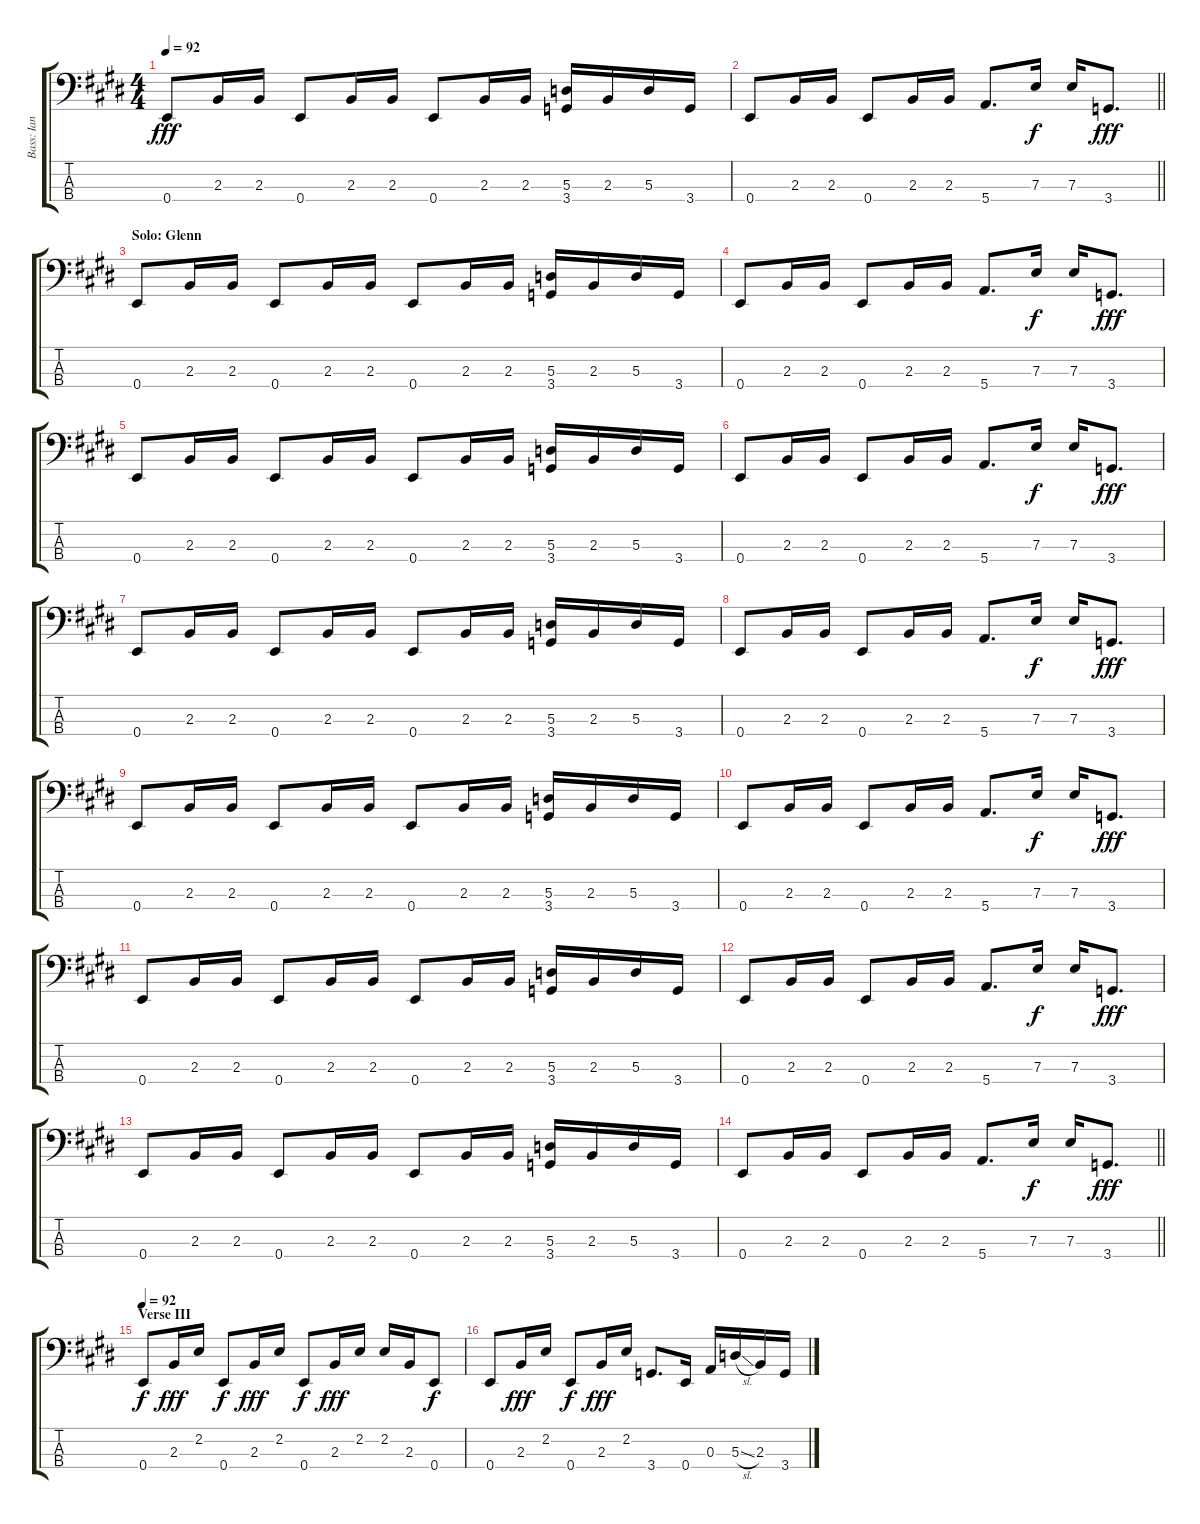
\track ("Bass: Ian" "Bass: Ian") {instrument electricbassfinger}
\staff {score tabs}
\tuning (G2 D2 A1 E1) {hide}
\ts (4 4)
\tempo 92
\clef f4
\ks e
0.4.8{dy fff} 2.3.16 2.3.16 0.4.8 2.3.16 2.3.16 0.4.8 2.3.16 2.3.16 (5.3 3.4).16 2.3.16 5.3.16 3.4.16 |
\barLineRight lightlight
0.4.8 2.3.16 2.3.16 0.4.8 2.3.16 2.3.16 5.4.8{d} 7.3.16{dy f} 7.3.16 3.4.8{d dy fff} |
\section ("" "Solo: Glenn")
0.4.8 2.3.16 2.3.16 0.4.8 2.3.16 2.3.16 0.4.8 2.3.16 2.3.16 (5.3 3.4).16 2.3.16 5.3.16 3.4.16 |
0.4.8 2.3.16 2.3.16 0.4.8 2.3.16 2.3.16 5.4.8{d} 7.3.16{dy f} 7.3.16 3.4.8{d dy fff} |
0.4.8 2.3.16 2.3.16 0.4.8 2.3.16 2.3.16 0.4.8 2.3.16 2.3.16 (5.3 3.4).16 2.3.16 5.3.16 3.4.16 |
0.4.8 2.3.16 2.3.16 0.4.8 2.3.16 2.3.16 5.4.8{d} 7.3.16{dy f} 7.3.16 3.4.8{d dy fff} |
0.4.8 2.3.16 2.3.16 0.4.8 2.3.16 2.3.16 0.4.8 2.3.16 2.3.16 (5.3 3.4).16 2.3.16 5.3.16 3.4.16 |
0.4.8 2.3.16 2.3.16 0.4.8 2.3.16 2.3.16 5.4.8{d} 7.3.16{dy f} 7.3.16 3.4.8{d dy fff} |
0.4.8 2.3.16 2.3.16 0.4.8 2.3.16 2.3.16 0.4.8 2.3.16 2.3.16 (5.3 3.4).16 2.3.16 5.3.16 3.4.16 |
0.4.8 2.3.16 2.3.16 0.4.8 2.3.16 2.3.16 5.4.8{d} 7.3.16{dy f} 7.3.16 3.4.8{d dy fff} |
0.4.8 2.3.16 2.3.16 0.4.8 2.3.16 2.3.16 0.4.8 2.3.16 2.3.16 (5.3 3.4).16 2.3.16 5.3.16 3.4.16 |
0.4.8 2.3.16 2.3.16 0.4.8 2.3.16 2.3.16 5.4.8{d} 7.3.16{dy f} 7.3.16 3.4.8{d dy fff} |
0.4.8 2.3.16 2.3.16 0.4.8 2.3.16 2.3.16 0.4.8 2.3.16 2.3.16 (5.3 3.4).16 2.3.16 5.3.16 3.4.16 |
\barLineRight lightlight
0.4.8 2.3.16 2.3.16 0.4.8 2.3.16 2.3.16 5.4.8{d} 7.3.16{dy f} 7.3.16 3.4.8{d dy fff} |
\section ("" "Verse III")
\tempo 92
0.4.8{dy f} 2.3.16{dy fff} 2.2.16 0.4.8{dy f} 2.3.16{dy fff} 2.2.16 0.4.8{dy f} 2.3.16{dy fff} 2.2.16 2.2.16 2.3.16 0.4.8{dy f} |
0.4.8 2.3.16{dy fff} 2.2.16 0.4.8{dy f} 2.3.16{dy fff} 2.2.16 3.4.8{d} 0.4.16 0.3.16 5.3{sl}.16 2.3.16 3.4.16
